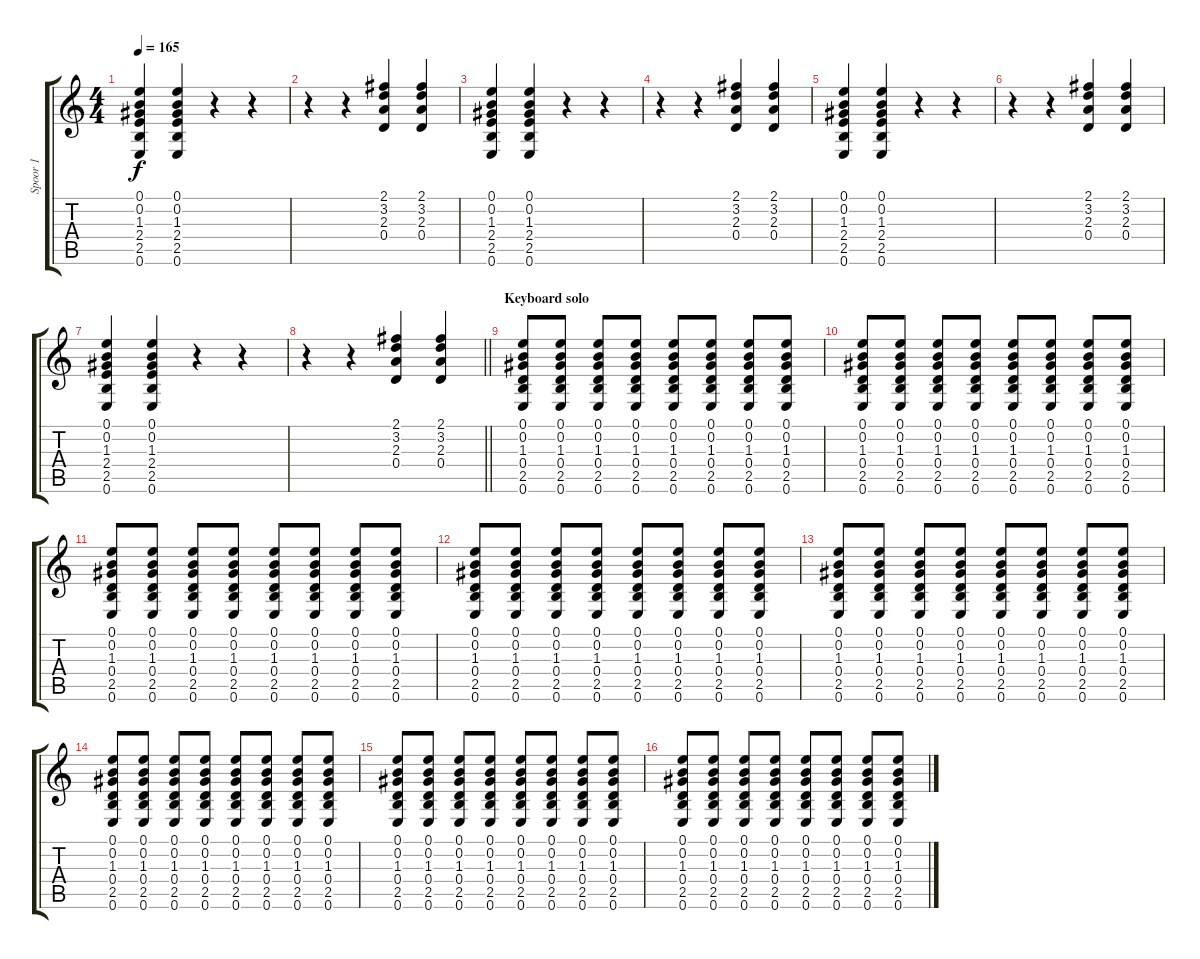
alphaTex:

\track ("Spoor 1" "Spoor 1") {instrument overdrivenguitar}
\staff {score tabs}
\tuning (E4 B3 G3 D3 A2 E2) {hide}
\ts (4 4)
\tempo 165
\clef g2
\ks c
(0.1 0.2 1.3 2.4 2.5 0.6).4{dy f} (0.1 0.2 1.3 2.4 2.5 0.6).4 r.4 r.4 |
r.4 r.4 (2.1 3.2 2.3 0.4).4 (2.1 3.2 2.3 0.4).4 |
(0.1 0.2 1.3 2.4 2.5 0.6).4 (0.1 0.2 1.3 2.4 2.5 0.6).4 r.4 r.4 |
r.4 r.4 (2.1 3.2 2.3 0.4).4 (2.1 3.2 2.3 0.4).4 |
(0.1 0.2 1.3 2.4 2.5 0.6).4 (0.1 0.2 1.3 2.4 2.5 0.6).4 r.4 r.4 |
r.4 r.4 (2.1 3.2 2.3 0.4).4 (2.1 3.2 2.3 0.4).4 |
(0.1 0.2 1.3 2.4 2.5 0.6).4 (0.1 0.2 1.3 2.4 2.5 0.6).4 r.4 r.4 |
\barLineRight lightlight
r.4 r.4 (2.1 3.2 2.3 0.4).4 (2.1 3.2 2.3 0.4).4 |
\section ("" "Keyboard solo")
(0.1 0.2 1.3 0.4 2.5 0.6).8 (0.1 0.2 1.3 0.4 2.5 0.6).8 (0.1 0.2 1.3 0.4 2.5 0.6).8 (0.1 0.2 1.3 0.4 2.5 0.6).8 (0.1 0.2 1.3 0.4 2.5 0.6).8 (0.1 0.2 1.3 0.4 2.5 0.6).8 (0.1 0.2 1.3 0.4 2.5 0.6).8 (0.1 0.2 1.3 0.4 2.5 0.6).8 |
(0.1 0.2 1.3 0.4 2.5 0.6).8 (0.1 0.2 1.3 0.4 2.5 0.6).8 (0.1 0.2 1.3 0.4 2.5 0.6).8 (0.1 0.2 1.3 0.4 2.5 0.6).8 (0.1 0.2 1.3 0.4 2.5 0.6).8 (0.1 0.2 1.3 0.4 2.5 0.6).8 (0.1 0.2 1.3 0.4 2.5 0.6).8 (0.1 0.2 1.3 0.4 2.5 0.6).8 |
(0.1 0.2 1.3 0.4 2.5 0.6).8 (0.1 0.2 1.3 0.4 2.5 0.6).8 (0.1 0.2 1.3 0.4 2.5 0.6).8 (0.1 0.2 1.3 0.4 2.5 0.6).8 (0.1 0.2 1.3 0.4 2.5 0.6).8 (0.1 0.2 1.3 0.4 2.5 0.6).8 (0.1 0.2 1.3 0.4 2.5 0.6).8 (0.1 0.2 1.3 0.4 2.5 0.6).8 |
(0.1 0.2 1.3 0.4 2.5 0.6).8 (0.1 0.2 1.3 0.4 2.5 0.6).8 (0.1 0.2 1.3 0.4 2.5 0.6).8 (0.1 0.2 1.3 0.4 2.5 0.6).8 (0.1 0.2 1.3 0.4 2.5 0.6).8 (0.1 0.2 1.3 0.4 2.5 0.6).8 (0.1 0.2 1.3 0.4 2.5 0.6).8 (0.1 0.2 1.3 0.4 2.5 0.6).8 |
(0.1 0.2 1.3 0.4 2.5 0.6).8 (0.1 0.2 1.3 0.4 2.5 0.6).8 (0.1 0.2 1.3 0.4 2.5 0.6).8 (0.1 0.2 1.3 0.4 2.5 0.6).8 (0.1 0.2 1.3 0.4 2.5 0.6).8 (0.1 0.2 1.3 0.4 2.5 0.6).8 (0.1 0.2 1.3 0.4 2.5 0.6).8 (0.1 0.2 1.3 0.4 2.5 0.6).8 |
(0.1 0.2 1.3 0.4 2.5 0.6).8 (0.1 0.2 1.3 0.4 2.5 0.6).8 (0.1 0.2 1.3 0.4 2.5 0.6).8 (0.1 0.2 1.3 0.4 2.5 0.6).8 (0.1 0.2 1.3 0.4 2.5 0.6).8 (0.1 0.2 1.3 0.4 2.5 0.6).8 (0.1 0.2 1.3 0.4 2.5 0.6).8 (0.1 0.2 1.3 0.4 2.5 0.6).8 |
(0.1 0.2 1.3 0.4 2.5 0.6).8 (0.1 0.2 1.3 0.4 2.5 0.6).8 (0.1 0.2 1.3 0.4 2.5 0.6).8 (0.1 0.2 1.3 0.4 2.5 0.6).8 (0.1 0.2 1.3 0.4 2.5 0.6).8 (0.1 0.2 1.3 0.4 2.5 0.6).8 (0.1 0.2 1.3 0.4 2.5 0.6).8 (0.1 0.2 1.3 0.4 2.5 0.6).8 |
(0.1 0.2 1.3 0.4 2.5 0.6).8 (0.1 0.2 1.3 0.4 2.5 0.6).8 (0.1 0.2 1.3 0.4 2.5 0.6).8 (0.1 0.2 1.3 0.4 2.5 0.6).8 (0.1 0.2 1.3 0.4 2.5 0.6).8 (0.1 0.2 1.3 0.4 2.5 0.6).8 (0.1 0.2 1.3 0.4 2.5 0.6).8 (0.1 0.2 1.3 0.4 2.5 0.6).8
